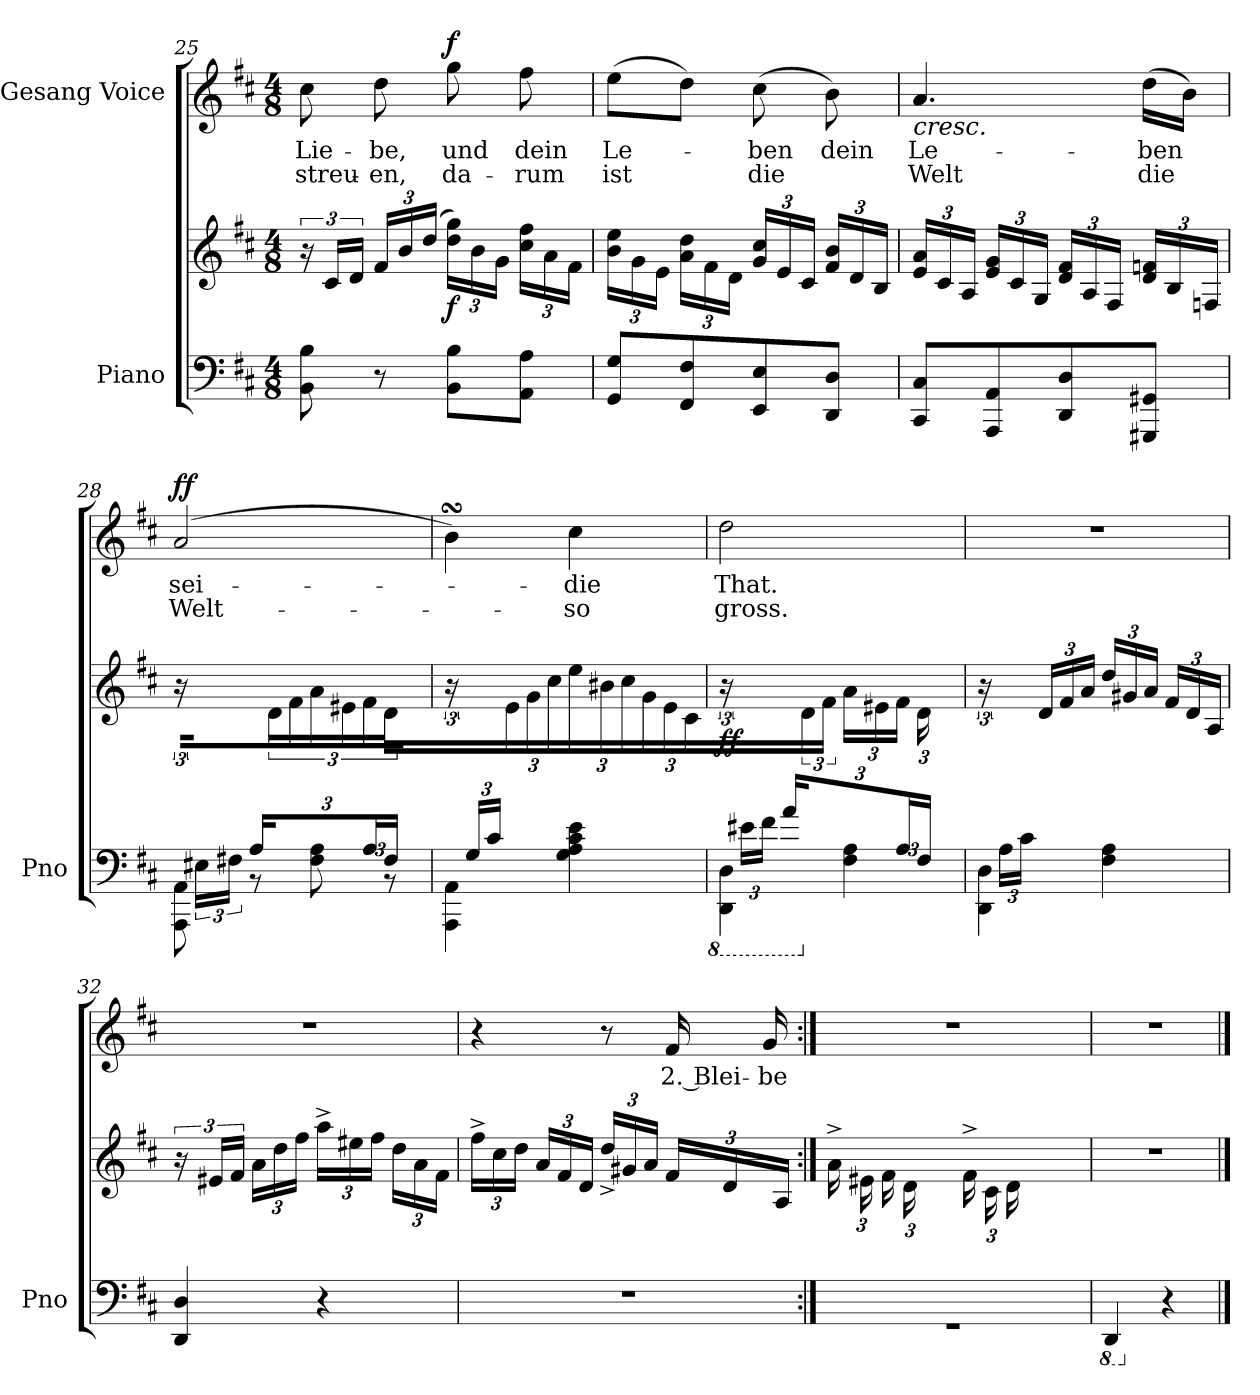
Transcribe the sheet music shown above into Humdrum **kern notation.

**kern	**kern	**dynam	**kern	**text	**text	**dynam
*part2	*part2	*part2	*part1	*part1	*part1	*part1
*staff3	*staff2	*staff2/3	*staff1	*staff1	*staff1	*staff1
*I"Piano	*	*	*I"Gesang Voice	*	*	*
*I'Pno	*	*	*	*	*	*
*clefF4	*clefG2	*	*clefG2	*	*	*
*k[f#c#]	*k[f#c#]	*	*k[f#c#]	*	*	*
*M4/8	*M4/8	*	*M4/8	*	*	*
=25	=25	=25	=25	=25	=25	=25
!	!	!	!	!LO:LY:b	!LO:LY:b	!
8BB\ 8B\	24r	.	8cc#\	Lie-	-streu-	.
.	24c#/LL	.	.	.	.	.
.	24d/JJ	.	.	.	.	.
*	*Xbrackettup	*	*	*	*	*
!	!	!	!	!LO:LY:b	!LO:LY:b	!
8r	24f#/LL	.	8dd\	-be,	-en,	.
.	24b/	.	.	.	.	.
.	(24dd/JJ	.	.	.	.	.
!	!	!LO:DY:b	!	!LO:LY:b	!LO:LY:b	!LO:DY:b
8BB\ 8B\L	24dd\ 24gg\LL)	f	8gg\	und	da-	f
.	24b\	.	.	.	.	.
.	24g\JJ	.	.	.	.	.
!	!	!	!	!LO:LY:b	!LO:LY:b	!
8AA\ 8A\J	24cc#\ 24ff#\LL	.	8ff#\	dein	-rum	.
.	24a\	.	.	.	.	.
.	24f#\JJ	.	.	.	.	.
!!LO:PB:g=z
=26	=26	=26	=26	=26	=26	=26
!	!	!	!	!LO:LY:b	!LO:LY:b	!
8GG/ 8G/L	24b\ 24ee\LL	.	(8ee\L	Le-	ist	.
.	24g\	.	.	.	.	.
.	24e\JJ	.	.	.	.	.
8FF#/ 8F#/	24a\ 24dd\LL	.	8dd\J)	.	.	.
.	24f#\	.	.	.	.	.
.	24d\JJ	.	.	.	.	.
!	!	!	!	!LO:LY:b	!LO:LY:b	!
8EE/ 8E/	24g/ 24cc#/LL	.	(8cc#\	-ben	die	.
.	24e/	.	.	.	.	.
.	24c#/JJ	.	.	.	.	.
!	!	!	!	!LO:LY:b	!	!
8DD/ 8D/J	24f#/ 24b/LL	.	8b\)	dein	.	.
.	24d/	.	.	.	.	.
.	24B/JJ	.	.	.	.	.
!!LO:LB:g=z
=27	=27	=27	=27	=27	=27	=27
!	!	!	!LO:TX:b:i:t=cresc.	!	!	!
!	!	!	!	!LO:LY:b	!LO:LY:b	!
8CC#/ 8C#/L	24e/ 24a/LL	.	4.a/	Le-	Welt	.
.	24c#/	.	.	.	.	.
.	24A/JJ	.	.	.	.	.
8AAA/ 8AA/	24e/ 24g/LL	.	.	.	.	.
.	24c#/	.	.	.	.	.
.	24G/JJ	.	.	.	.	.
8DD/ 8D/	24d/ 24f#/LL	.	.	.	.	.
.	24A/	.	.	.	.	.
.	24F#/JJ	.	.	.	.	.
!	!	!	!	!LO:LY:b	!LO:LY:b	!
8GGG#X/ 8GG#X/J	24d/ 24fn/LL	.	(16dd\LL	-ben	die	.
.	24B/	.	.	.	.	.
.	.	.	16b\JJ)	.	.	.
.	24Fn/JJ	.	.	.	.	.
=28	=28	=28	=28	=28	=28	=28
*^	*	*	*	*	*	*
*	*	*brackettup	*	*	*	*	*
!	!	!	!	!	!LO:LY:b	!LO:LY:b	!LO:DY:b
24ryy	8AAA\ 8AA\	24r	.	(2a/	sei-	Welt-	ff
24E#X\LL	.	8ryy	.	.	.	.	.
24F#X\JJ	.	.	.	.	.	.	.
*Xbrackettup	*	*	*	*	*	*	*
24A/LL	8r	.	.	.	.	.	.
4ryy	.	24d\	.	.	.	.	.
.	.	24f#\JJ	.	.	.	.	.
*	*	*Xbrackettup	*	*	*	*	*
.	8F#\ 8A\	24a\LL	.	.	.	.	.
.	.	24e#X\	.	.	.	.	.
.	.	24f#\JJ	.	.	.	.	.
.	8r	24d\LL	.	.	.	.	.
24A/	.	12ryy	.	.	.	.	.
24F#/JJ	.	.	.	.	.	.	.
!!LO:LB:g=z
=29	=29	=29	=29	=29	=29	=29	=29
*	*	*brackettup	*	*	*	*	*
24ryy	4AAA\ 4AA\	24r	.	4bsSSS\)	.	.	.
24G/LL	.	12ryy	.	.	.	.	.
24c#/JJ	.	.	.	.	.	.	.
*	*	*Xbrackettup	*	*	*	*	*
4.ryy	.	24e\LL	.	.	.	.	.
.	.	24g\	.	.	.	.	.
.	.	24cc#\JJ	.	.	.	.	.
!	!	!	!	!	!LO:LY:b	!LO:LY:b	!
.	4G\ 4A\ 4c#\ 4e\	24ee\LL	.	4cc#\	-die	-so	.
.	.	24b#X\	.	.	.	.	.
.	.	24cc#\JJ	.	.	.	.	.
.	.	24g/LL	.	.	.	.	.
.	.	24e/	.	.	.	.	.
.	.	24c#/JJ	.	.	.	.	.
!!LO:LB:g=z
=30	=30	=30	=30	=30	=30	=30	=30
*8ba	*	*	*	*	*	*	*
*	*	*brackettup	*	*	*	*	*
!	!	!	!LO:DY:b	!	!LO:LY:b	!LO:LY:b	!
24ryy	4DDD\ 4DD\	24r	ff	2dd\	That.	gross.	.
24E#X\LL	.	8ryy	.	.	.	.	.
24F#\JJ	.	.	.	.	.	.	.
24A/LL	.	.	.	.	.	.	.
*X8ba	*	*	*	*	*	*	*
4ryy	.	24d\	.	.	.	.	.
.	.	24f#\JJ	.	.	.	.	.
*	*	*Xbrackettup	*	*	*	*	*
.	4F#\ 4A\	24a\LL	.	.	.	.	.
.	.	24e#X\	.	.	.	.	.
.	.	24f#\JJ	.	.	.	.	.
.	.	24d\LL	.	.	.	.	.
24A/	.	12ryy	.	.	.	.	.
24F#/JJ	.	.	.	.	.	.	.
=31	=31	=31	=31	=31	=31	=31	=31
*	*	*brackettup	*	*	*	*	*
24ryy	4DD\ 4D\	24r	.	2r	.	.	.
24A\LL	.	12ryy	.	.	.	.	.
24c#\JJ	.	.	.	.	.	.	.
*	*	*Xbrackettup	*	*	*	*	*
4.ryy	.	24d/LL	.	.	.	.	.
.	.	24f#/	.	.	.	.	.
.	.	24a/JJ	.	.	.	.	.
.	4F#\ 4A\	24dd/LL	.	.	.	.	.
.	.	24g#X/	.	.	.	.	.
.	.	24a/JJ	.	.	.	.	.
.	.	24f#/LL	.	.	.	.	.
.	.	24d/	.	.	.	.	.
.	.	24A/JJ	.	.	.	.	.
*v	*v	*	*	*	*	*	*
!!LO:PB:g=z
=32	=32	=32	=32	=32	=32	=32
*	*brackettup	*	*	*	*	*
4DD/ 4D/	24r	.	2r	.	.	.
.	24e#X/LL	.	.	.	.	.
.	24f#/JJ	.	.	.	.	.
*	*Xbrackettup	*	*	*	*	*
.	24a\LL	.	.	.	.	.
.	24dd\	.	.	.	.	.
.	24ff#\JJ	.	.	.	.	.
4r	24aa^\LL	.	.	.	.	.
.	24ee#X\	.	.	.	.	.
.	24ff#\JJ	.	.	.	.	.
.	24dd\LL	.	.	.	.	.
.	24a\	.	.	.	.	.
.	24f#\JJ	.	.	.	.	.
!!LO:LB:g=z
=33	=33	=33	=33	=33	=33	=33
2r	24ff#^\LL	.	4r	.	.	.
.	24cc#\	.	.	.	.	.
.	24dd\JJ	.	.	.	.	.
.	24a/LL	.	.	.	.	.
.	24f#/	.	.	.	.	.
.	24d/JJ	.	.	.	.	.
.	24dd^/LL	.	8r	.	.	.
.	24g#X/	.	.	.	.	.
.	24a/JJ	.	.	.	.	.
!	!	!	!	!LO:LY:b	!	!
.	24f#/LL	.	16f#/	2. Blei-	.	.
.	24d/	.	.	.	.	.
!	!	!	!	!LO:LY:b	!	!
.	.	.	16g/	-be	.	.
.	24A/JJ	.	.	.	.	.
=34:|!	=34:|!	=34:|!	=34:|!	=34:|!	=34:|!	=34:|!
*^	*	*	*	*	*	*
6ryy	2r	24a^\LL	.	2r	.	.	.
.	.	24e#X\	.	.	.	.	.
.	.	24f#\	.	.	.	.	.
.	.	24d\	.	.	.	.	.
24A/	.	12ryy	.	.	.	.	.
24F#/JJ	.	.	.	.	.	.	.
8ryy	.	24f#^\LL	.	.	.	.	.
.	.	24c#\	.	.	.	.	.
.	.	24d\	.	.	.	.	.
24A/	.	8ryy	.	.	.	.	.
24F#/	.	.	.	.	.	.	.
24D/JJ	.	.	.	.	.	.	.
*v	*v	*	*	*	*	*	*
=35	=35	=35	=35	=35	=35	=35
*8ba	*	*	*	*	*	*
4DDD/	2r	.	2r	.	.	.
*X8ba	*	*	*	*	*	*
4r	.	.	.	.	.	.
==	==	==	==	==	==	==
*-	*-	*-	*-	*-	*-	*-
